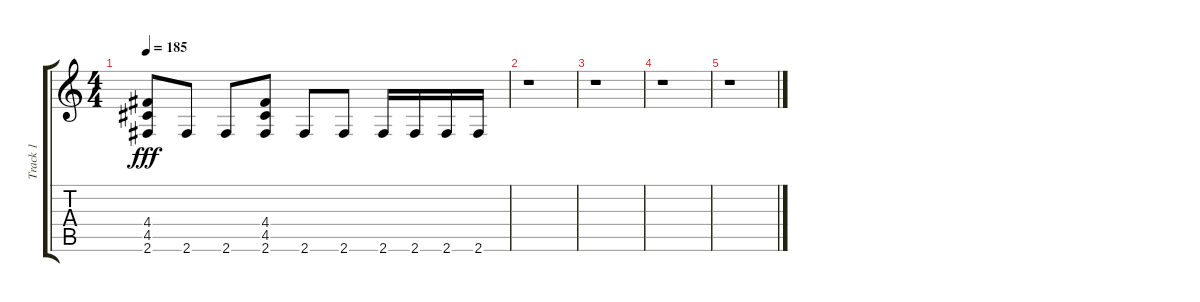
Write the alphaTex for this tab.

\track ("Track 1" "Track 1") {instrument distortionguitar}
\staff {score tabs}
\tuning (E4 B3 G3 D3 A2 E2) {hide}
\ts (4 4)
\tempo 185
\clef g2
\ks c
(4.4 4.5 2.6).8{dy fff} 2.6.8 2.6.8 (4.4 4.5 2.6).8 2.6.8 2.6.8 2.6.16 2.6.16 2.6.16 2.6.16 |
r.1 |
r.1 |
r.1 |
r.1
